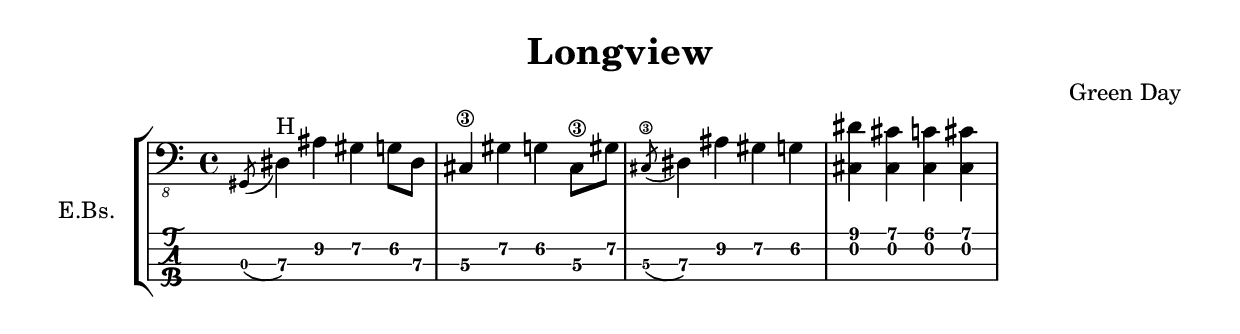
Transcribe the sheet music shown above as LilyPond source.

\version "2.19.82"

\header {
	title = "Longview"
	composer = "Green Day"
}

global = {
	\key c \major
}

electricBass_greenday_longview = \relative c, {
	\time 4/4
	\acciaccatura { gis8 } dis'4^"H" ais'4 gis4 g8 dis8 |
	cis4\3 gis'4 g4 cis,8\3 gis' |
	\acciaccatura { cis,8\3 } dis4 ais'4 gis4 g4 |
	< cis, dis' >4 <cis cis'>4 <cis c'>4 <cis cis'>4 |
}

\score {
	\new StaffGroup \with {
		\consists "Instrument_name_engraver"
		instrumentName = "E.Bs."
	} <<
		\new Staff \with {
			midiInstrument = "electric bass (finger)"
		} { \clef "bass_8" \electricBass_greenday_longview }
		\new TabStaff \with {
			stringTunings = \stringTuning <es,, as,, des, ges,>
			minimumFret = #5
		} \electricBass_greenday_longview
	>>
	\layout { }
	\midi {
		\tempo 4=100
	}
}
